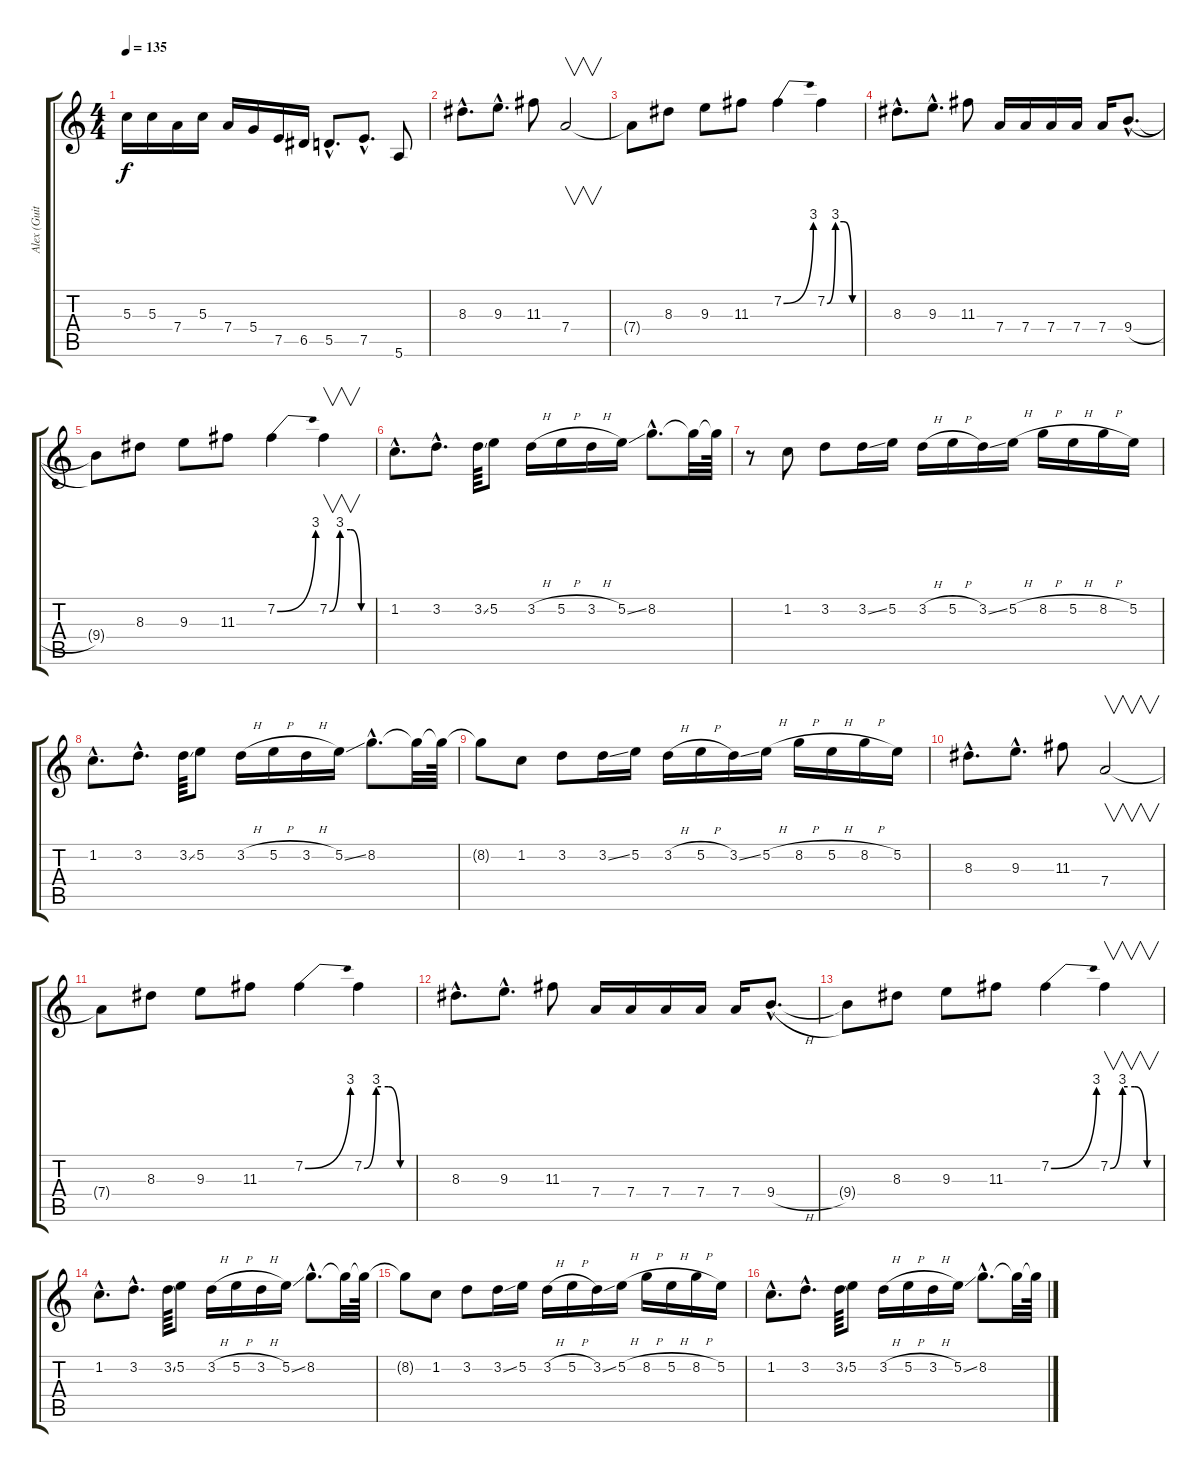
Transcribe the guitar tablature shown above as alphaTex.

\track ("Alex (Guitar)" "Alex (Guit") {instrument overdrivenguitar}
\staff {score tabs}
\tuning (E4 B3 G3 D3 A2 E2) {hide}
\ts (4 4)
\tempo 135
\clef g2
\ks c
5.3.16{dy f} 5.3.16 7.4.16 5.3.16 7.4.16 5.4.16 7.5.16 6.5.16 5.5{hac}.8{d} 7.5{hac}.8{d} 5.6.8 |
8.3{hac}.8{d} 9.3{hac}.8{d} 11.3.8 7.4.2{v} |
7.4{t}.8 8.3.8 9.3.8 11.3.8 7.2{be (bend 0 0 60 12)}.4 7.2{be (custom 0 0 15 12 30 12 45 0 60 0)}.4 |
8.3{hac}.8{d} 9.3{hac}.8{d} 11.3.8 7.4.16 7.4.16 7.4.16 7.4.16 7.4.16 9.4{h hac}.8{d} |
9.4{t}.8 8.3.8 9.3.8 11.3.8 7.2{be (bend 0 0 60 12)}.4 7.2{be (custom 0 0 15 12 30 12 45 0 60 0)}.4{v} |
1.2{hac}.8{d} 3.2{hac}.8{d} 3.2{ss}.64 5.2.8 3.2{h}.16 5.2{h}.16 3.2{h}.16 5.2{ss}.16 8.2{hac}.8{d} 8.2{t}.32 8.2{t}.64 |
r.8 1.2.8 3.2.8 3.2{ss}.16 5.2.16 3.2{h}.16 5.2{h}.16 3.2{ss}.16 5.2{h}.16 8.2{h}.16 5.2{h}.16 8.2{h}.16 5.2.16 |
1.2{hac}.8{d} 3.2{hac}.8{d} 3.2{ss}.64 5.2.8 3.2{h}.16 5.2{h}.16 3.2{h}.16 5.2{ss}.16 8.2{hac}.8{d} 8.2{t}.32 8.2{t}.64 |
8.2{t}.8 1.2.8 3.2.8 3.2{ss}.16 5.2.16 3.2{h}.16 5.2{h}.16 3.2{ss}.16 5.2{h}.16 8.2{h}.16 5.2{h}.16 8.2{h}.16 5.2.16 |
8.3{hac}.8{d} 9.3{hac}.8{d} 11.3.8 7.4.2{v} |
7.4{t}.8 8.3.8 9.3.8 11.3.8 7.2{be (bend 0 0 60 12)}.4 7.2{be (custom 0 0 15 12 30 12 45 0 60 0)}.4 |
8.3{hac}.8{d} 9.3{hac}.8{d} 11.3.8 7.4.16 7.4.16 7.4.16 7.4.16 7.4.16 9.4{h hac}.8{d} |
9.4{t}.8 8.3.8 9.3.8 11.3.8 7.2{be (bend 0 0 60 12)}.4 7.2{be (custom 0 0 15 12 30 12 45 0 60 0)}.4{v} |
1.2{hac}.8{d} 3.2{hac}.8{d} 3.2{ss}.64 5.2.8 3.2{h}.16 5.2{h}.16 3.2{h}.16 5.2{ss}.16 8.2{hac}.8{d} 8.2{t}.32 8.2{t}.64 |
8.2{t}.8 1.2.8 3.2.8 3.2{ss}.16 5.2.16 3.2{h}.16 5.2{h}.16 3.2{ss}.16 5.2{h}.16 8.2{h}.16 5.2{h}.16 8.2{h}.16 5.2.16 |
1.2{hac}.8{d} 3.2{hac}.8{d} 3.2{ss}.64 5.2.8 3.2{h}.16 5.2{h}.16 3.2{h}.16 5.2{ss}.16 8.2{hac}.8{d} 8.2{t}.32 8.2{t}.64
